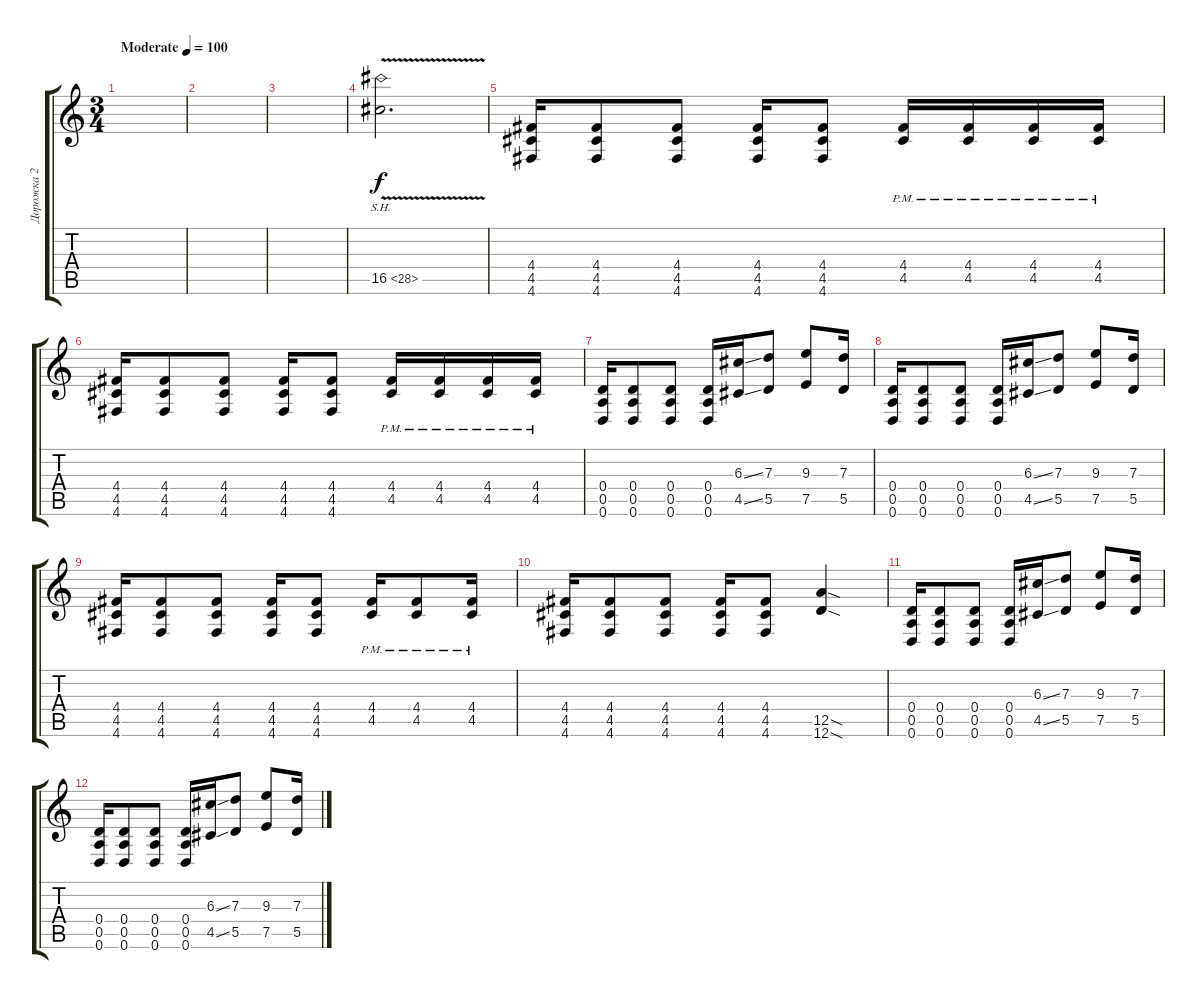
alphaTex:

\track ("Дорожка 2" "Дорожка 2") {instrument distortionguitar}
\staff {score tabs}
\tuning (E4 B3 G3 D3 A2 D2) {hide}
\ts (3 4)
\tempo (100 "Moderate")
\clef g2
\ks c
|
|
|
16.5{sh 12 v}.2{d} |
(4.4 4.5 4.6).16 (4.4 4.5 4.6).8 (4.4 4.5 4.6).8 (4.4 4.5 4.6).16 (4.4 4.5 4.6).8 (4.4{pm} 4.5{pm}).16 (4.4{pm} 4.5{pm}).16 (4.4{pm} 4.5{pm}).16 (4.4{pm} 4.5{pm}).16 |
(4.4 4.5 4.6).16 (4.4 4.5 4.6).8 (4.4 4.5 4.6).8 (4.4 4.5 4.6).16 (4.4 4.5 4.6).8 (4.4{pm} 4.5{pm}).16 (4.4{pm} 4.5{pm}).16 (4.4{pm} 4.5{pm}).16 (4.4{pm} 4.5{pm}).16 |
(0.4 0.5 0.6).16 (0.4 0.5 0.6).8 (0.4 0.5 0.6).8 (0.4 0.5 0.6).16 (6.3{ss} 4.5{ss}).16 (7.3 5.5).8 (9.3 7.5).8 (7.3 5.5).16 |
(0.4 0.5 0.6).16 (0.4 0.5 0.6).8 (0.4 0.5 0.6).8 (0.4 0.5 0.6).16 (6.3{ss} 4.5{ss}).16 (7.3 5.5).8 (9.3 7.5).8 (7.3 5.5).16 |
(4.4 4.5 4.6).16 (4.4 4.5 4.6).8 (4.4 4.5 4.6).8 (4.4 4.5 4.6).16 (4.4 4.5 4.6).8 (4.4{pm} 4.5{pm}).16 (4.4{pm} 4.5{pm}).8 (4.4{pm} 4.5{pm}).16 |
(4.4 4.5 4.6).16 (4.4 4.5 4.6).8 (4.4 4.5 4.6).8 (4.4 4.5 4.6).16 (4.4 4.5 4.6).8 (12.5{sod} 12.6{sod}).4 |
(0.4 0.5 0.6).16 (0.4 0.5 0.6).8 (0.4 0.5 0.6).8 (0.4 0.5 0.6).16 (6.3{ss} 4.5{ss}).16 (7.3 5.5).8 (9.3 7.5).8 (7.3 5.5).16 |
(0.4 0.5 0.6).16 (0.4 0.5 0.6).8 (0.4 0.5 0.6).8 (0.4 0.5 0.6).16 (6.3{ss} 4.5{ss}).16 (7.3 5.5).8 (9.3 7.5).8 (7.3 5.5).16
